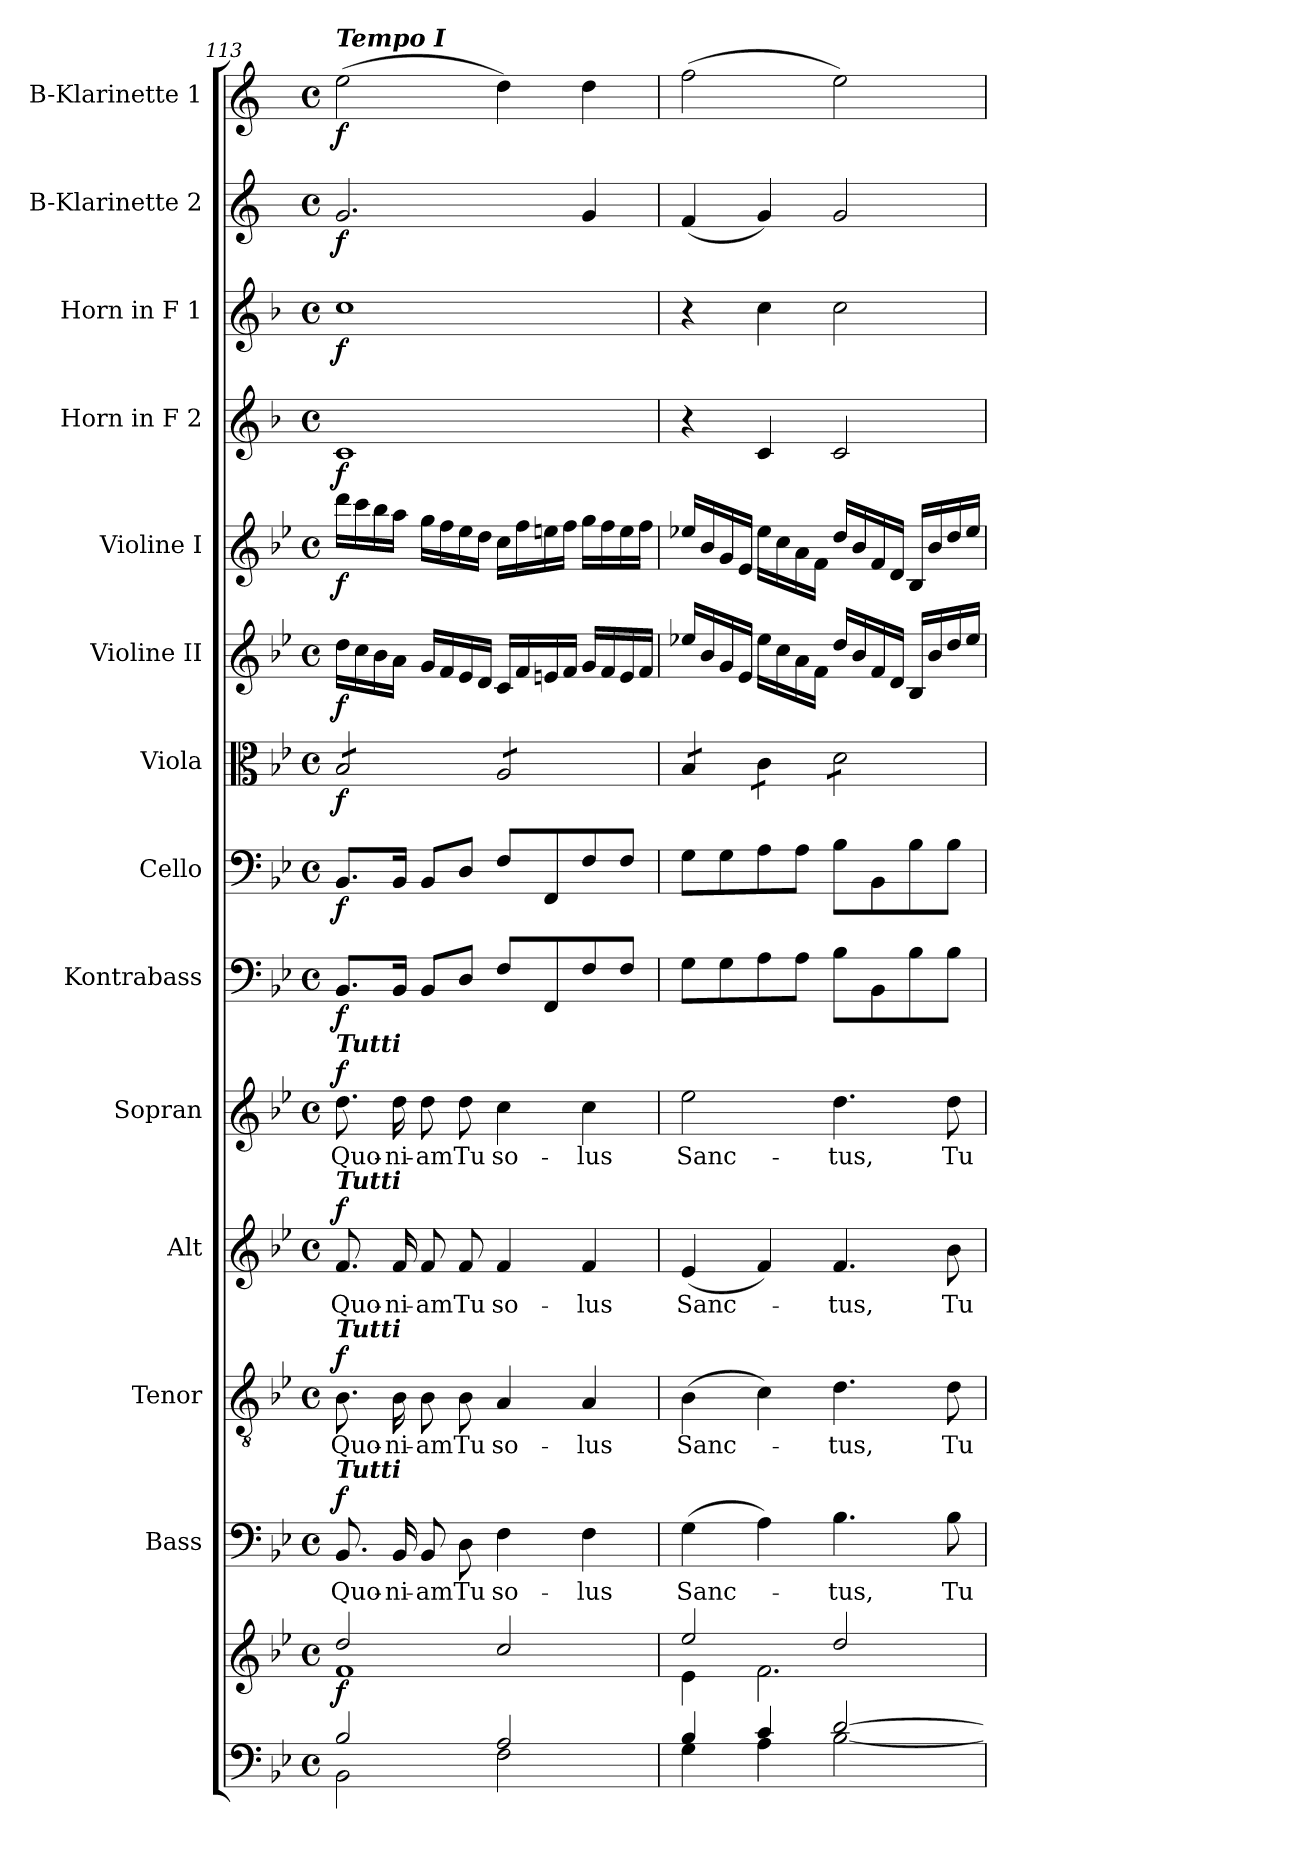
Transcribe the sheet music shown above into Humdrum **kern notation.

**kern	**kern	**dynam	**kern	**text	**dynam	**kern	**text	**dynam	**kern	**text	**dynam	**kern	**text	**dynam	**kern	**dynam	**kern	**dynam	**kern	**dynam	**kern	**dynam	**kern	**dynam	**kern	**dynam	**kern	**dynam	**kern	**dynam	**kern	**dynam
*part14	*part14	*part14	*part13	*part13	*part13	*part12	*part12	*part12	*part11	*part11	*part11	*part10	*part10	*part10	*part9	*part9	*part8	*part8	*part7	*part7	*part6	*part6	*part5	*part5	*part4	*part4	*part3	*part3	*part2	*part2	*part1	*part1
*staff15	*staff14	*staff14/15	*staff13	*staff13	*staff13	*staff12	*staff12	*staff12	*staff11	*staff11	*staff11	*staff10	*staff10	*staff10	*staff9	*staff9	*staff8	*staff8	*staff7	*staff7	*staff6	*staff6	*staff5	*staff5	*staff4	*staff4	*staff3	*staff3	*staff2	*staff2	*staff1	*staff1
*	*	*	*I"Bass	*	*	*I"Tenor	*	*	*I"Alt	*	*	*I"Sopran	*	*	*I"Kontrabass	*	*I"Cello	*	*I"Viola	*	*I"Violine II	*	*I"Violine I	*	*I"Horn in F 2	*	*I"Horn in F 1	*	*I"B-Klarinette 2	*	*I"B-Klarinette 1	*
*	*	*	*I'B.	*	*	*I'T.	*	*	*I'A.	*	*	*I'S.	*	*	*I'Kb.	*	*	*	*I'Vla.	*	*I'Vl. II	*	*I'Vl. I	*	*	*	*	*	*I'B Kl. 2	*	*I'B Kl. 1	*
!!LO:PB:g=z
*clefF4	*clefG2	*	*clefF4	*	*	*clefGv2	*	*	*clefG2	*	*	*clefG2	*	*	*clefF4	*	*clefF4	*	*clefC3	*	*clefG2	*	*clefG2	*	*clefG2	*	*clefG2	*	*clefG2	*	*clefG2	*
*	*	*	*	*	*	*	*	*	*	*	*	*	*	*	*ITrd7c12	*	*	*	*	*	*	*	*	*	*ITrd4c7	*	*ITrd4c7	*	*ITrd1c2	*	*ITrd1c2	*
*k[b-e-]	*k[b-e-]	*	*k[b-e-]	*	*	*k[b-e-]	*	*	*k[b-e-]	*	*	*k[b-e-]	*	*	*k[b-e-]	*	*k[b-e-]	*	*k[b-e-]	*	*k[b-e-]	*	*k[b-e-]	*	*k[b-e-]	*	*k[b-e-]	*	*k[b-e-]	*	*k[b-e-]	*
*B-:	*B-:	*	*B-:	*	*	*B-:	*	*	*B-:	*	*	*B-:	*	*	*B-:	*	*B-:	*	*B-:	*	*B-:	*	*B-:	*	*B-:	*	*B-:	*	*B-:	*	*B-:	*
*M4/4	*M4/4	*	*M4/4	*	*	*M4/4	*	*	*M4/4	*	*	*M4/4	*	*	*M4/4	*	*M4/4	*	*M4/4	*	*M4/4	*	*M4/4	*	*M4/4	*	*M4/4	*	*M4/4	*	*M4/4	*
*met(c)	*met(c)	*	*met(c)	*	*	*met(c)	*	*	*met(c)	*	*	*met(c)	*	*	*met(c)	*	*met(c)	*	*met(c)	*	*met(c)	*	*met(c)	*	*met(c)	*	*met(c)	*	*met(c)	*	*met(c)	*
=113	=113	=113	=113	=113	=113	=113	=113	=113	=113	=113	=113	=113	=113	=113	=113	=113	=113	=113	=113	=113	=113	=113	=113	=113	=113	=113	=113	=113	=113	=113	=113	=113
*^	*^	*	*	*	*	*	*	*	*	*	*	*	*	*	*	*	*	*	*	*	*	*	*	*	*	*	*	*	*	*	*	*
!	!	!	!	!	!	!	!	!	!	!	!	!	!	!	!	!	!	!	!	!	!	!	!	!	!	!	!	!	!	!	!	!	!LO:TX:a:Bi:t=Tempo I	!
!	!	!	!	!	!	!	!	!	!	!	!	!	!	!LO:TX:a:Bi:t=Tutti	!	!	!	!	!	!	!	!	!	!	!	!	!	!	!	!	!	!	!	!
!	!	!	!	!	!	!	!	!	!	!	!LO:TX:a:Bi:t=Tutti	!	!	!	!	!	!	!	!	!	!	!	!	!	!	!	!	!	!	!	!	!	!	!
!	!	!	!	!	!	!	!	!LO:TX:a:Bi:t=Tutti	!	!	!	!	!	!	!	!	!	!	!	!	!	!	!	!	!	!	!	!	!	!	!	!	!	!
!	!	!	!	!	!LO:TX:a:Bi:t=Tutti	!	!	!	!	!	!	!	!	!	!	!	!	!	!	!	!	!	!	!	!	!	!	!	!	!	!	!	!	!
!	!	!	!	!LO:DY:b	!	!LO:LY:b	!LO:DY:a	!	!LO:LY:b	!LO:DY:a	!	!LO:LY:b	!LO:DY:a	!	!LO:LY:b	!LO:DY:a	!	!LO:DY:b	!	!LO:DY:b	!	!LO:DY:b	!	!LO:DY:b	!	!LO:DY:b	!	!LO:DY:b	!	!LO:DY:b	!	!LO:DY:b	!	!LO:DY:b
*	*	*	*	*	*	*	*	*	*	*	*	*	*	*	*	*	*	*	*	*	*tremolo	*	*	*	*	*	*	*	*	*	*	*	*	*
2B-/	2BB-\	2dd/	1f	f	8.BB-/	Quo-	f	8.B-\	Quo-	f	8.f/	Quo-	f	8.dd\	Quo-	f	8.BBB-/L	f	8.BB-/L	f	8B-/L	f	16dd\LL	f	16ddd\LL	f	1F	f	1f	f	2.f/	f	(>2dd\	f
.	.	.	.	.	.	.	.	.	.	.	.	.	.	.	.	.	.	.	.	.	.	.	16cc\	.	16ccc\	.	.	.	.	.	.	.	.	.
.	.	.	.	.	.	.	.	.	.	.	.	.	.	.	.	.	.	.	.	.	8B-/	.	16b-\	.	16bb-\	.	.	.	.	.	.	.	.	.
!	!	!	!	!	!	!LO:LY:b	!	!	!LO:LY:b	!	!	!LO:LY:b	!	!	!LO:LY:b	!	!	!	!	!	!	!	!	!	!	!	!	!	!	!	!	!	!	!
.	.	.	.	.	16BB-/	-ni-	.	16B-\	-ni-	.	16f/	-ni-	.	16dd\	-ni-	.	16BBB-/Jk	.	16BB-/Jk	.	.	.	16a\JJ	.	16aa\JJ	.	.	.	.	.	.	.	.	.
!	!	!	!	!	!	!LO:LY:b	!	!	!LO:LY:b	!	!	!LO:LY:b	!	!	!LO:LY:b	!	!	!	!	!	!	!	!	!	!	!	!	!	!	!	!	!	!	!
.	.	.	.	.	8BB-/	-am	.	8B-\	-am	.	8f/	-am	.	8dd\	-am	.	8BBB-/L	.	8BB-/L	.	8B-/	.	16g/LL	.	16gg\LL	.	.	.	.	.	.	.	.	.
.	.	.	.	.	.	.	.	.	.	.	.	.	.	.	.	.	.	.	.	.	.	.	16f/	.	16ff\	.	.	.	.	.	.	.	.	.
!	!	!	!	!	!	!LO:LY:b	!	!	!LO:LY:b	!	!	!LO:LY:b	!	!	!LO:LY:b	!	!	!	!	!	!	!	!	!	!	!	!	!	!	!	!	!	!	!
.	.	.	.	.	8D\	Tu	.	8B-\	Tu	.	8f/	Tu	.	8dd\	Tu	.	8DD/J	.	8D/J	.	8B-/J	.	16e-/	.	16ee-\	.	.	.	.	.	.	.	.	.
.	.	.	.	.	.	.	.	.	.	.	.	.	.	.	.	.	.	.	.	.	.	.	16d/JJ	.	16dd\JJ	.	.	.	.	.	.	.	.	.
!	!	!	!	!	!	!LO:LY:b	!	!	!LO:LY:b	!	!	!LO:LY:b	!	!	!LO:LY:b	!	!	!	!	!	!	!	!	!	!	!	!	!	!	!	!	!	!	!
2A/	2F\	2cc/	.	.	4F\	so-	.	4A/	so-	.	4f/	so-	.	4cc\	so-	.	8FF/L	.	8F/L	.	8A/L	.	16c/LL	.	16cc\LL	.	.	.	.	.	.	.	4cc\)	.
.	.	.	.	.	.	.	.	.	.	.	.	.	.	.	.	.	.	.	.	.	.	.	16f/	.	16ff\	.	.	.	.	.	.	.	.	.
.	.	.	.	.	.	.	.	.	.	.	.	.	.	.	.	.	8FFF/	.	8FF/	.	8A/	.	16en/	.	16een\	.	.	.	.	.	.	.	.	.
.	.	.	.	.	.	.	.	.	.	.	.	.	.	.	.	.	.	.	.	.	.	.	16f/JJ	.	16ff\JJ	.	.	.	.	.	.	.	.	.
!	!	!	!	!	!	!LO:LY:b	!	!	!LO:LY:b	!	!	!LO:LY:b	!	!	!LO:LY:b	!	!	!	!	!	!	!	!	!	!	!	!	!	!	!	!	!	!	!
.	.	.	.	.	4F\	-lus	.	4A/	-lus	.	4f/	-lus	.	4cc\	-lus	.	8FF/	.	8F/	.	8A/	.	16g/LL	.	16gg\LL	.	.	.	.	.	4f/	.	4cc\	.
.	.	.	.	.	.	.	.	.	.	.	.	.	.	.	.	.	.	.	.	.	.	.	16f/	.	16ff\	.	.	.	.	.	.	.	.	.
.	.	.	.	.	.	.	.	.	.	.	.	.	.	.	.	.	8FF/J	.	8F/J	.	8A/J	.	16e/	.	16ee\	.	.	.	.	.	.	.	.	.
.	.	.	.	.	.	.	.	.	.	.	.	.	.	.	.	.	.	.	.	.	.	.	16f/JJ	.	16ff\JJ	.	.	.	.	.	.	.	.	.
=114	=114	=114	=114	=114	=114	=114	=114	=114	=114	=114	=114	=114	=114	=114	=114	=114	=114	=114	=114	=114	=114	=114	=114	=114	=114	=114	=114	=114	=114	=114	=114	=114	=114	=114
!	!	!	!	!	!	!LO:LY:b	!	!	!LO:LY:b	!	!	!LO:LY:b	!	!	!LO:LY:b	!	!	!	!	!	!	!	!	!	!	!	!	!	!	!	!	!	!	!
4B-/	4G\	2ee-/	4e-\	.	(>4G\	Sanc-	.	(>4B-\	Sanc-	.	(<4e-/	Sanc-	.	2ee-\	Sanc-	.	8GG\L	.	8G\L	.	8B-/L	.	16ee-X/LL	.	16ee-X/LL	.	4r	.	4r	.	(<4e-/	.	(>2ee-\	.
.	.	.	.	.	.	.	.	.	.	.	.	.	.	.	.	.	.	.	.	.	.	.	16b-/	.	16b-/	.	.	.	.	.	.	.	.	.
.	.	.	.	.	.	.	.	.	.	.	.	.	.	.	.	.	8GG\	.	8G\	.	8B-/J	.	16g/	.	16g/	.	.	.	.	.	.	.	.	.
.	.	.	.	.	.	.	.	.	.	.	.	.	.	.	.	.	.	.	.	.	.	.	16e-/JJ	.	16e-/JJ	.	.	.	.	.	.	.	.	.
4c/	4A\	.	2.f\	.	4A\)	.	.	4c\)	.	.	4f/)	.	.	.	.	.	8AA\	.	8A\	.	8c\L	.	16ee-\LL	.	16ee-\LL	.	4F/	.	4f\	.	4f/)	.	.	.
.	.	.	.	.	.	.	.	.	.	.	.	.	.	.	.	.	.	.	.	.	.	.	16cc\	.	16cc\	.	.	.	.	.	.	.	.	.
.	.	.	.	.	.	.	.	.	.	.	.	.	.	.	.	.	8AA\J	.	8A\J	.	8c\J	.	16a\	.	16a\	.	.	.	.	.	.	.	.	.
.	.	.	.	.	.	.	.	.	.	.	.	.	.	.	.	.	.	.	.	.	.	.	16f\JJ	.	16f\JJ	.	.	.	.	.	.	.	.	.
!	!	!	!	!	!	!LO:LY:b	!	!	!LO:LY:b	!	!	!LO:LY:b	!	!	!LO:LY:b	!	!	!	!	!	!	!	!	!	!	!	!	!	!	!	!	!	!	!
[>2d/	[<2B-\	2dd/	.	.	4.B-\	-tus,	.	4.d\	-tus,	.	4.f/	-tus,	.	4.dd\	-tus,	.	8BB-\L	.	8B-\L	.	8d\L	.	16dd/LL	.	16dd/LL	.	2F/	.	2f\	.	2f/	.	2dd\)	.
.	.	.	.	.	.	.	.	.	.	.	.	.	.	.	.	.	.	.	.	.	.	.	16b-/	.	16b-/	.	.	.	.	.	.	.	.	.
.	.	.	.	.	.	.	.	.	.	.	.	.	.	.	.	.	8BBB-\	.	8BB-\	.	8d\	.	16f/	.	16f/	.	.	.	.	.	.	.	.	.
.	.	.	.	.	.	.	.	.	.	.	.	.	.	.	.	.	.	.	.	.	.	.	16d/JJ	.	16d/JJ	.	.	.	.	.	.	.	.	.
.	.	.	.	.	.	.	.	.	.	.	.	.	.	.	.	.	8BB-\	.	8B-\	.	8d\	.	16B-/LL	.	16B-/LL	.	.	.	.	.	.	.	.	.
.	.	.	.	.	.	.	.	.	.	.	.	.	.	.	.	.	.	.	.	.	.	.	16b-/	.	16b-/	.	.	.	.	.	.	.	.	.
!	!	!	!	!	!	!LO:LY:b	!	!	!LO:LY:b	!	!	!LO:LY:b	!	!	!LO:LY:b	!	!	!	!	!	!	!	!	!	!	!	!	!	!	!	!	!	!	!
.	.	.	.	.	8B-\	Tu	.	8d\	Tu	.	8b-\	Tu	.	8dd\	Tu	.	8BB-\J	.	8B-\J	.	8d\J	.	16dd/	.	16dd/	.	.	.	.	.	.	.	.	.
*	*	*	*	*	*	*	*	*	*	*	*	*	*	*	*	*	*	*	*	*	*Xtremolo	*	*	*	*	*	*	*	*	*	*	*	*	*
.	.	.	.	.	.	.	.	.	.	.	.	.	.	.	.	.	.	.	.	.	.	.	16ee-/JJ	.	16ee-/JJ	.	.	.	.	.	.	.	.	.
*v	*v	*	*	*	*	*	*	*	*	*	*	*	*	*	*	*	*	*	*	*	*	*	*	*	*	*	*	*	*	*	*	*	*	*
*	*v	*v	*	*	*	*	*	*	*	*	*	*	*	*	*	*	*	*	*	*	*	*	*	*	*	*	*	*	*	*	*	*	*
=	=	=	=	=	=	=	=	=	=	=	=	=	=	=	=	=	=	=	=	=	=	=	=	=	=	=	=	=	=	=	=	=
*-	*-	*-	*-	*-	*-	*-	*-	*-	*-	*-	*-	*-	*-	*-	*-	*-	*-	*-	*-	*-	*-	*-	*-	*-	*-	*-	*-	*-	*-	*-	*-	*-
